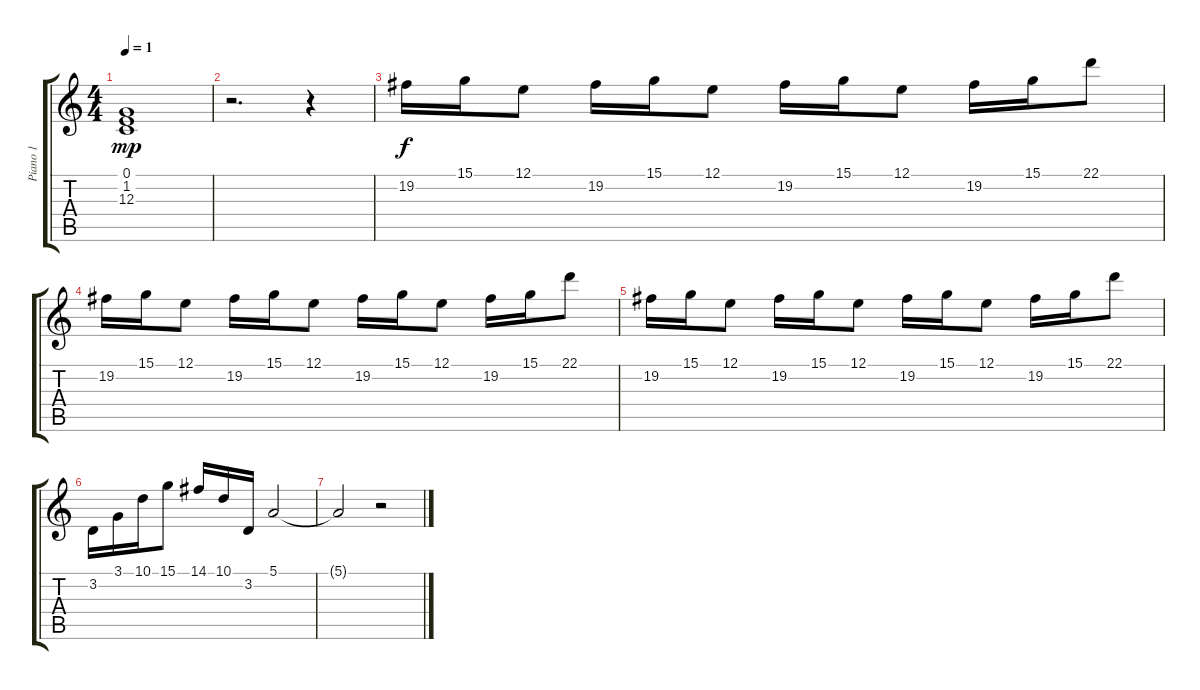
\track ("Piano 1" "Piano 1") {instrument acousticgrandpiano}
\staff {score tabs}
\tuning (E4 B3 G3 D3 A2 E2) {hide}
\ts (4 4)
\tempo 1
\clef g2
\ks c
(0.1 1.2 12.3).1{dy mp} |
r.2{d} r.4 |
19.2.16{dy f} 15.1.16 12.1.8 19.2.16 15.1.16 12.1.8 19.2.16 15.1.16 12.1.8 19.2.16 15.1.16 22.1.8 |
19.2.16 15.1.16 12.1.8 19.2.16 15.1.16 12.1.8 19.2.16 15.1.16 12.1.8 19.2.16 15.1.16 22.1.8 |
19.2.16 15.1.16 12.1.8 19.2.16 15.1.16 12.1.8 19.2.16 15.1.16 12.1.8 19.2.16 15.1.16 22.1.8 |
3.2.16 3.1.16 10.1.16 15.1.8 14.1.16 10.1.16 3.2.16 5.1.2 |
5.1{t}.2 r.2
